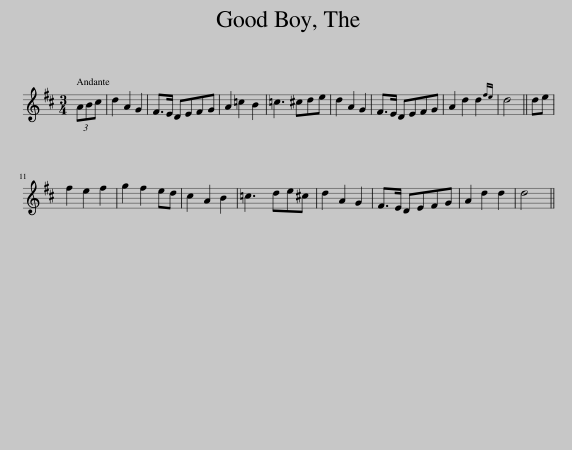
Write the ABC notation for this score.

X:1
L:1/8
M:3/4
I:linebreak $
K:D
V:1 treble
V:1
 (3ABc | d2 A2 G2 | F>E DEFG | A2 =c2 B2 | =c3 ^cde | %5
 d2 A2 G2 | F>E DEFG | A2 d2 d2{fe} | d4 || de |$ %10
 f2 e2 f2 | g2 f2 ed | c2 A2 B2 | =c3 de^c | d2 A2 G2 | %15
 F>E DEFG | A2 d2 d2 | d4 || %18
